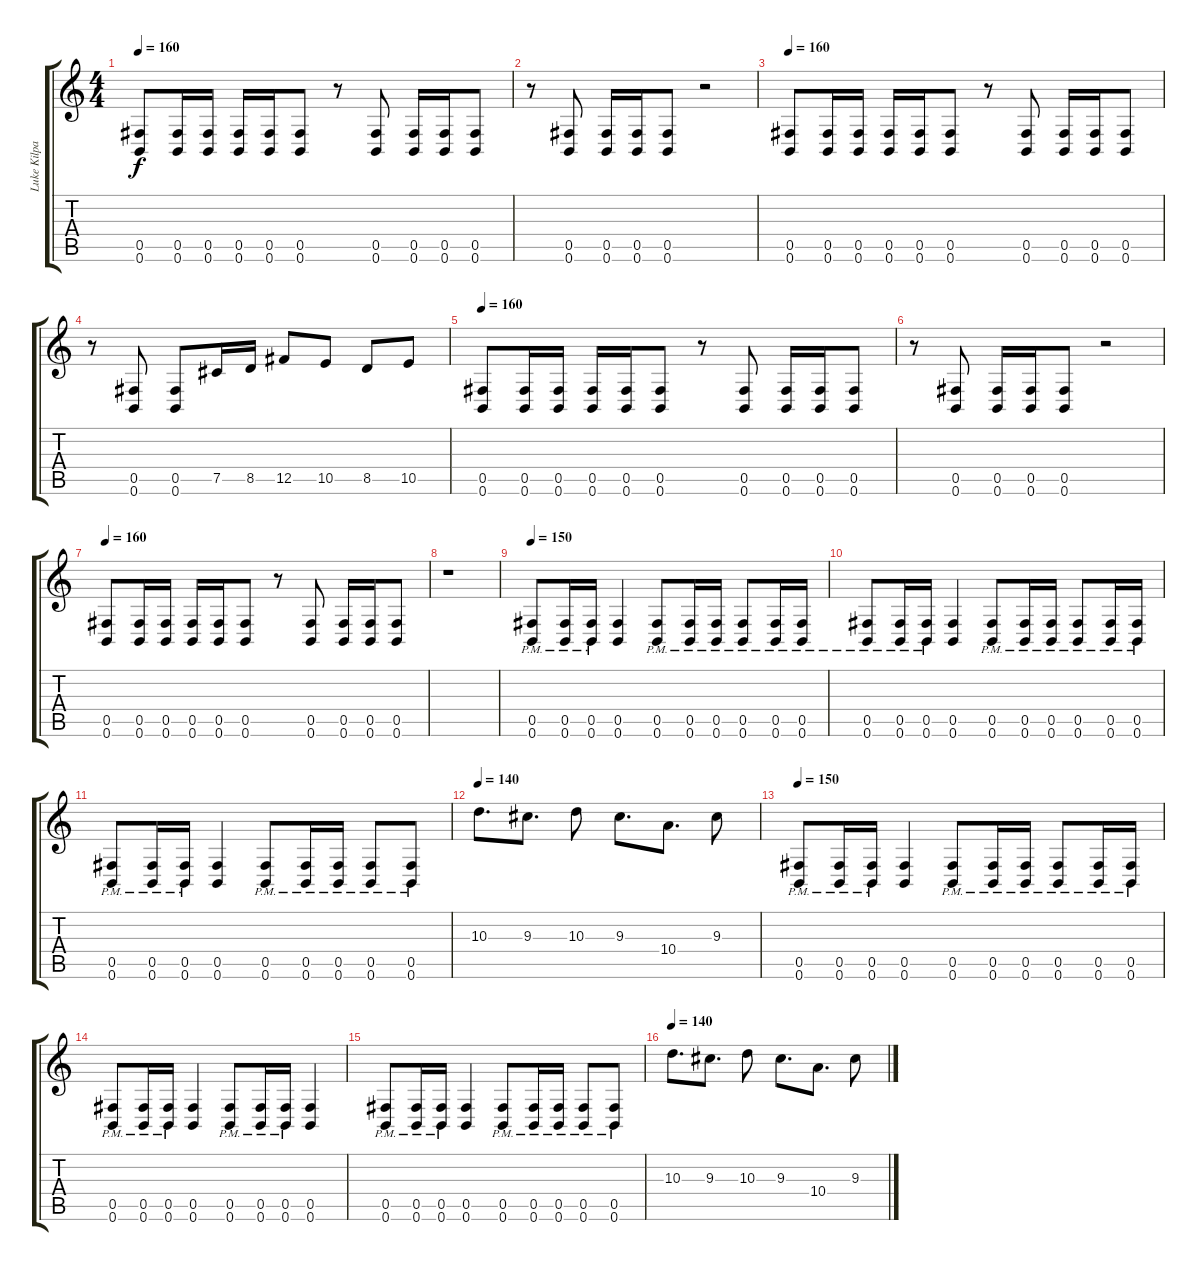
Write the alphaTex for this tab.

\track ("Luke Kilpatrick" "Luke Kilpa") {instrument distortionguitar}
\staff {score tabs}
\tuning (Db4 Ab3 E3 B2 Gb2 B1) {hide}
\ts (4 4)
\tempo 160
\clef g2
\ks c
(0.5 0.6).8{dy f} (0.5 0.6).16 (0.5 0.6).16 (0.5 0.6).16 (0.5 0.6).16 (0.5 0.6).8 r.8 (0.5 0.6).8 (0.5 0.6).16 (0.5 0.6).16 (0.5 0.6).8 |
r.8 (0.5 0.6).8 (0.5 0.6).16 (0.5 0.6).16 (0.5 0.6).8 r.2 |
\tempo 160
(0.5 0.6).8 (0.5 0.6).16 (0.5 0.6).16 (0.5 0.6).16 (0.5 0.6).16 (0.5 0.6).8 r.8 (0.5 0.6).8 (0.5 0.6).16 (0.5 0.6).16 (0.5 0.6).8 |
r.8 (0.5 0.6).8 (0.5 0.6).8 7.5.16 8.5.16 12.5.8 10.5.8 8.5.8 10.5.8 |
\tempo 160
(0.5 0.6).8 (0.5 0.6).16 (0.5 0.6).16 (0.5 0.6).16 (0.5 0.6).16 (0.5 0.6).8 r.8 (0.5 0.6).8 (0.5 0.6).16 (0.5 0.6).16 (0.5 0.6).8 |
r.8 (0.5 0.6).8 (0.5 0.6).16 (0.5 0.6).16 (0.5 0.6).8 r.2 |
\tempo 160
(0.5 0.6).8 (0.5 0.6).16 (0.5 0.6).16 (0.5 0.6).16 (0.5 0.6).16 (0.5 0.6).8 r.8 (0.5 0.6).8 (0.5 0.6).16 (0.5 0.6).16 (0.5 0.6).8 |
r.1 |
\tempo 150
(0.5{pm} 0.6{pm}).8 (0.5{pm} 0.6{pm}).16 (0.5{pm} 0.6{pm}).16 (0.5 0.6).4 (0.5{pm} 0.6{pm}).8 (0.5{pm} 0.6{pm}).16 (0.5{pm} 0.6{pm}).16 (0.5{pm} 0.6{pm}).8 (0.5{pm} 0.6{pm}).16 (0.5{pm} 0.6{pm}).16 |
(0.5{pm} 0.6{pm}).8 (0.5{pm} 0.6{pm}).16 (0.5{pm} 0.6{pm}).16 (0.5 0.6).4 (0.5{pm} 0.6{pm}).8 (0.5{pm} 0.6{pm}).16 (0.5{pm} 0.6{pm}).16 (0.5{pm} 0.6{pm}).8 (0.5{pm} 0.6{pm}).16 (0.5{pm} 0.6{pm}).16 |
(0.5{pm} 0.6{pm}).8 (0.5{pm} 0.6{pm}).16 (0.5{pm} 0.6{pm}).16 (0.5 0.6).4 (0.5{pm} 0.6{pm}).8 (0.5{pm} 0.6{pm}).16 (0.5{pm} 0.6{pm}).16 (0.5{pm} 0.6{pm}).8 (0.5{pm} 0.6{pm}).8 |
\tempo 140
10.3.8{d} 9.3.8{d} 10.3.8 9.3.8{d} 10.4.8{d} 9.3.8 |
\tempo 150
(0.5{pm} 0.6{pm}).8 (0.5{pm} 0.6{pm}).16 (0.5{pm} 0.6{pm}).16 (0.5 0.6).4 (0.5{pm} 0.6{pm}).8 (0.5{pm} 0.6{pm}).16 (0.5{pm} 0.6{pm}).16 (0.5{pm} 0.6{pm}).8 (0.5{pm} 0.6{pm}).16 (0.5{pm} 0.6{pm}).16 |
(0.5{pm} 0.6{pm}).8 (0.5{pm} 0.6{pm}).16 (0.5{pm} 0.6{pm}).16 (0.5 0.6).4 (0.5{pm} 0.6{pm}).8 (0.5{pm} 0.6{pm}).16 (0.5{pm} 0.6{pm}).16 (0.5 0.6).4 |
(0.5{pm} 0.6{pm}).8 (0.5{pm} 0.6{pm}).16 (0.5{pm} 0.6{pm}).16 (0.5 0.6).4 (0.5{pm} 0.6{pm}).8 (0.5{pm} 0.6{pm}).16 (0.5{pm} 0.6{pm}).16 (0.5{pm} 0.6{pm}).8 (0.5{pm} 0.6{pm}).8 |
\tempo 140
10.3.8{d} 9.3.8{d} 10.3.8 9.3.8{d} 10.4.8{d} 9.3.8
